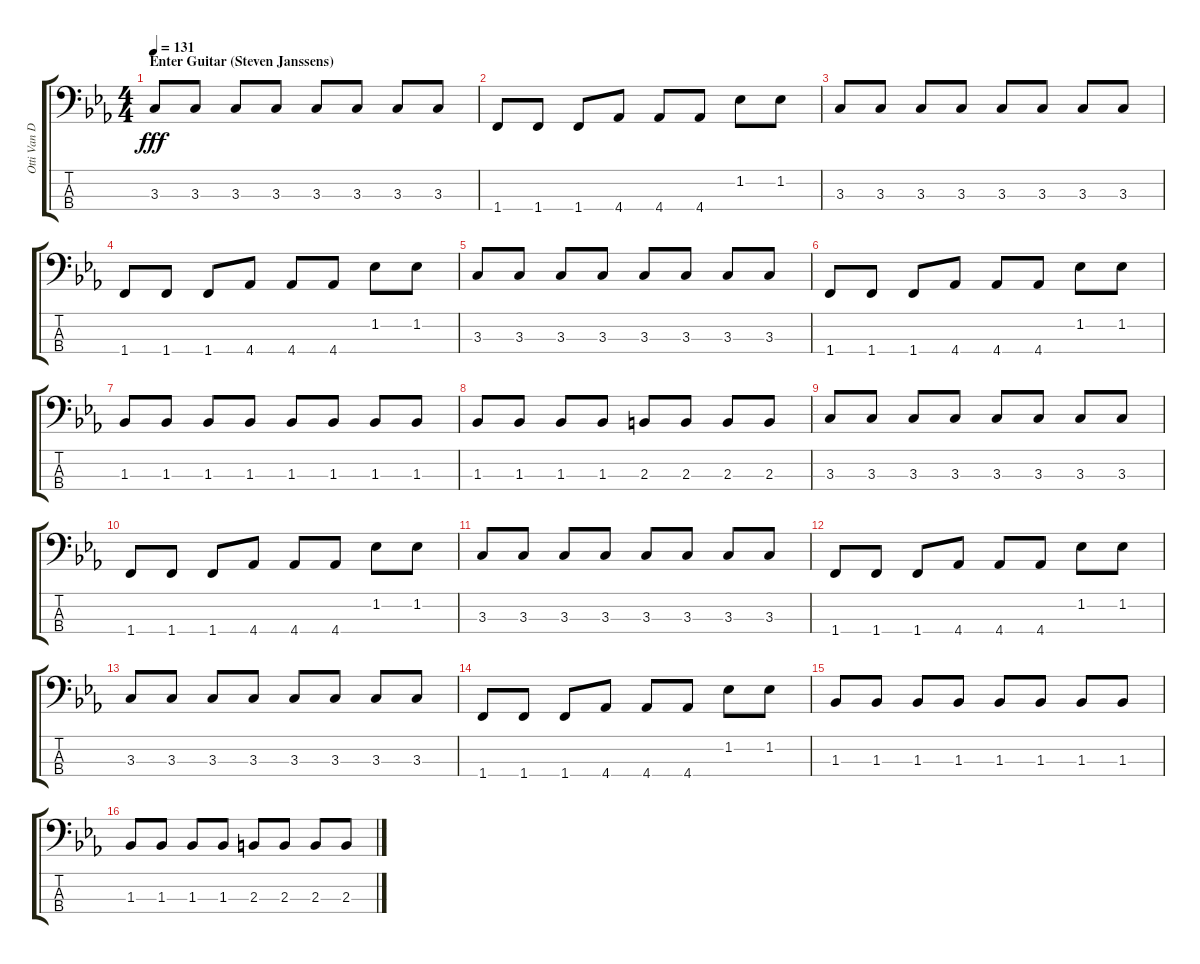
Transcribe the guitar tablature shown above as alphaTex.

\track ("Otti Van Der Werf (Bass)" "Otti Van D") {instrument synthbass2}
\staff {score tabs}
\tuning (G2 D2 A1 E1) {hide}
\ts (4 4)
\section ("" "Enter Guitar (Steven Janssens)")
\tempo 131
\clef f4
\ks cminor
3.3.8{dy fff} 3.3.8 3.3.8 3.3.8 3.3.8 3.3.8 3.3.8 3.3.8 |
1.4.8 1.4.8 1.4.8 4.4.8 4.4.8 4.4.8 1.2.8 1.2.8 |
3.3.8 3.3.8 3.3.8 3.3.8 3.3.8 3.3.8 3.3.8 3.3.8 |
1.4.8 1.4.8 1.4.8 4.4.8 4.4.8 4.4.8 1.2.8 1.2.8 |
3.3.8 3.3.8 3.3.8 3.3.8 3.3.8 3.3.8 3.3.8 3.3.8 |
1.4.8 1.4.8 1.4.8 4.4.8 4.4.8 4.4.8 1.2.8 1.2.8 |
1.3.8 1.3.8 1.3.8 1.3.8 1.3.8 1.3.8 1.3.8 1.3.8 |
1.3.8 1.3.8 1.3.8 1.3.8 2.3.8 2.3.8 2.3.8 2.3.8 |
3.3.8 3.3.8 3.3.8 3.3.8 3.3.8 3.3.8 3.3.8 3.3.8 |
1.4.8 1.4.8 1.4.8 4.4.8 4.4.8 4.4.8 1.2.8 1.2.8 |
3.3.8 3.3.8 3.3.8 3.3.8 3.3.8 3.3.8 3.3.8 3.3.8 |
1.4.8 1.4.8 1.4.8 4.4.8 4.4.8 4.4.8 1.2.8 1.2.8 |
3.3.8 3.3.8 3.3.8 3.3.8 3.3.8 3.3.8 3.3.8 3.3.8 |
1.4.8 1.4.8 1.4.8 4.4.8 4.4.8 4.4.8 1.2.8 1.2.8 |
1.3.8 1.3.8 1.3.8 1.3.8 1.3.8 1.3.8 1.3.8 1.3.8 |
1.3.8 1.3.8 1.3.8 1.3.8 2.3.8 2.3.8 2.3.8 2.3.8
